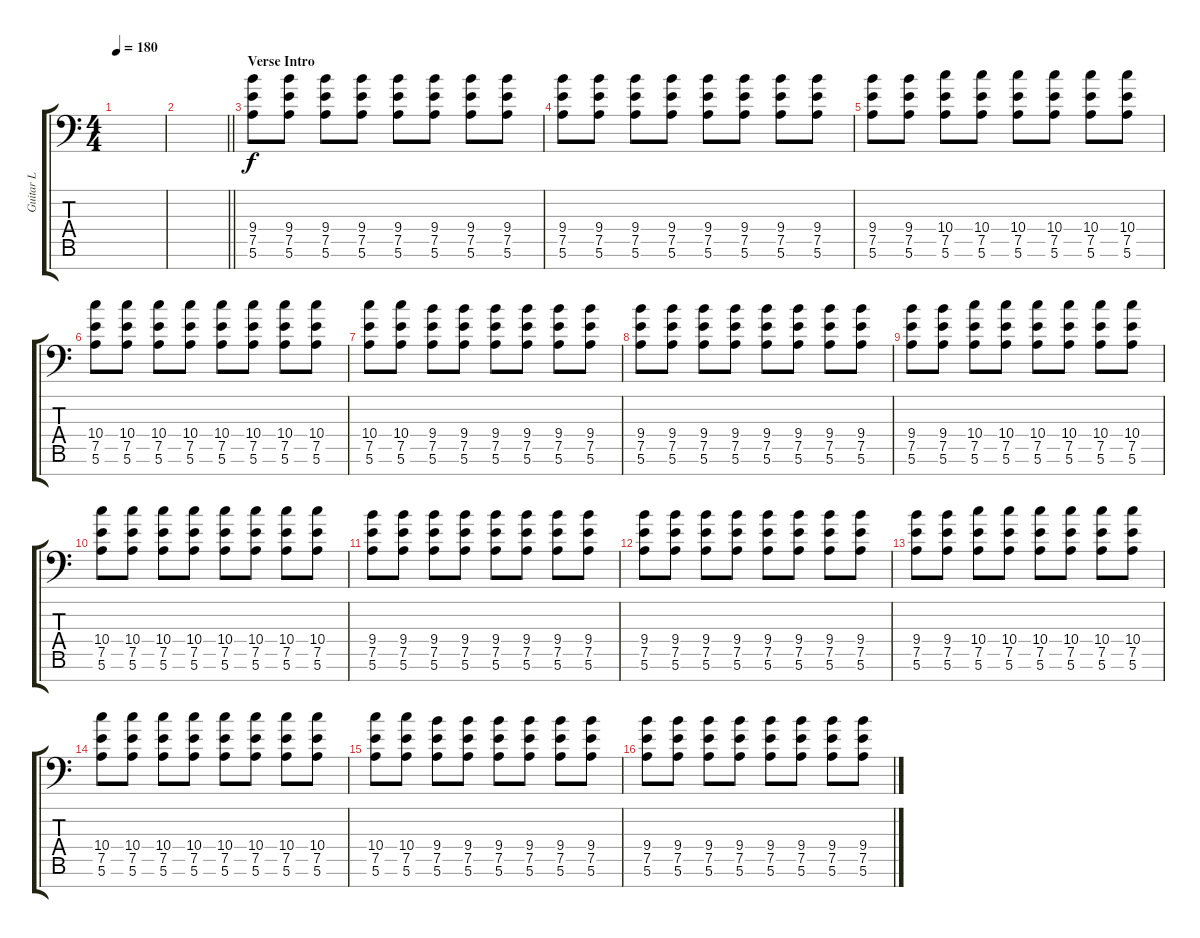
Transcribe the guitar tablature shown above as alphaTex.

\track ("Guitar L" "Guitar L") {instrument distortionguitar}
\staff {score tabs}
\tuning (E4 B3 G3 D3 A2 E2 A1) {hide}
\ts (4 4)
\tempo 180
\clef f4
\ks c
|
\barLineRight lightlight
|
\section ("" "Verse Intro")
(9.4 7.5 5.6).8 (9.4 7.5 5.6).8 (9.4 7.5 5.6).8 (9.4 7.5 5.6).8 (9.4 7.5 5.6).8 (9.4 7.5 5.6).8 (9.4 7.5 5.6).8 (9.4 7.5 5.6).8 |
(9.4 7.5 5.6).8 (9.4 7.5 5.6).8 (9.4 7.5 5.6).8 (9.4 7.5 5.6).8 (9.4 7.5 5.6).8 (9.4 7.5 5.6).8 (9.4 7.5 5.6).8 (9.4 7.5 5.6).8 |
(9.4 7.5 5.6).8 (9.4 7.5 5.6).8 (10.4 7.5 5.6).8 (10.4 7.5 5.6).8 (10.4 7.5 5.6).8 (10.4 7.5 5.6).8 (10.4 7.5 5.6).8 (10.4 7.5 5.6).8 |
(10.4 7.5 5.6).8 (10.4 7.5 5.6).8 (10.4 7.5 5.6).8 (10.4 7.5 5.6).8 (10.4 7.5 5.6).8 (10.4 7.5 5.6).8 (10.4 7.5 5.6).8 (10.4 7.5 5.6).8 |
(10.4 7.5 5.6).8 (10.4 7.5 5.6).8 (9.4 7.5 5.6).8 (9.4 7.5 5.6).8 (9.4 7.5 5.6).8 (9.4 7.5 5.6).8 (9.4 7.5 5.6).8 (9.4 7.5 5.6).8 |
(9.4 7.5 5.6).8 (9.4 7.5 5.6).8 (9.4 7.5 5.6).8 (9.4 7.5 5.6).8 (9.4 7.5 5.6).8 (9.4 7.5 5.6).8 (9.4 7.5 5.6).8 (9.4 7.5 5.6).8 |
(9.4 7.5 5.6).8 (9.4 7.5 5.6).8 (10.4 7.5 5.6).8 (10.4 7.5 5.6).8 (10.4 7.5 5.6).8 (10.4 7.5 5.6).8 (10.4 7.5 5.6).8 (10.4 7.5 5.6).8 |
(10.4 7.5 5.6).8 (10.4 7.5 5.6).8 (10.4 7.5 5.6).8 (10.4 7.5 5.6).8 (10.4 7.5 5.6).8 (10.4 7.5 5.6).8 (10.4 7.5 5.6).8 (10.4 7.5 5.6).8 |
(9.4 7.5 5.6).8 (9.4 7.5 5.6).8 (9.4 7.5 5.6).8 (9.4 7.5 5.6).8 (9.4 7.5 5.6).8 (9.4 7.5 5.6).8 (9.4 7.5 5.6).8 (9.4 7.5 5.6).8 |
(9.4 7.5 5.6).8 (9.4 7.5 5.6).8 (9.4 7.5 5.6).8 (9.4 7.5 5.6).8 (9.4 7.5 5.6).8 (9.4 7.5 5.6).8 (9.4 7.5 5.6).8 (9.4 7.5 5.6).8 |
(9.4 7.5 5.6).8 (9.4 7.5 5.6).8 (10.4 7.5 5.6).8 (10.4 7.5 5.6).8 (10.4 7.5 5.6).8 (10.4 7.5 5.6).8 (10.4 7.5 5.6).8 (10.4 7.5 5.6).8 |
(10.4 7.5 5.6).8 (10.4 7.5 5.6).8 (10.4 7.5 5.6).8 (10.4 7.5 5.6).8 (10.4 7.5 5.6).8 (10.4 7.5 5.6).8 (10.4 7.5 5.6).8 (10.4 7.5 5.6).8 |
(10.4 7.5 5.6).8 (10.4 7.5 5.6).8 (9.4 7.5 5.6).8 (9.4 7.5 5.6).8 (9.4 7.5 5.6).8 (9.4 7.5 5.6).8 (9.4 7.5 5.6).8 (9.4 7.5 5.6).8 |
(9.4 7.5 5.6).8 (9.4 7.5 5.6).8 (9.4 7.5 5.6).8 (9.4 7.5 5.6).8 (9.4 7.5 5.6).8 (9.4 7.5 5.6).8 (9.4 7.5 5.6).8 (9.4 7.5 5.6).8
